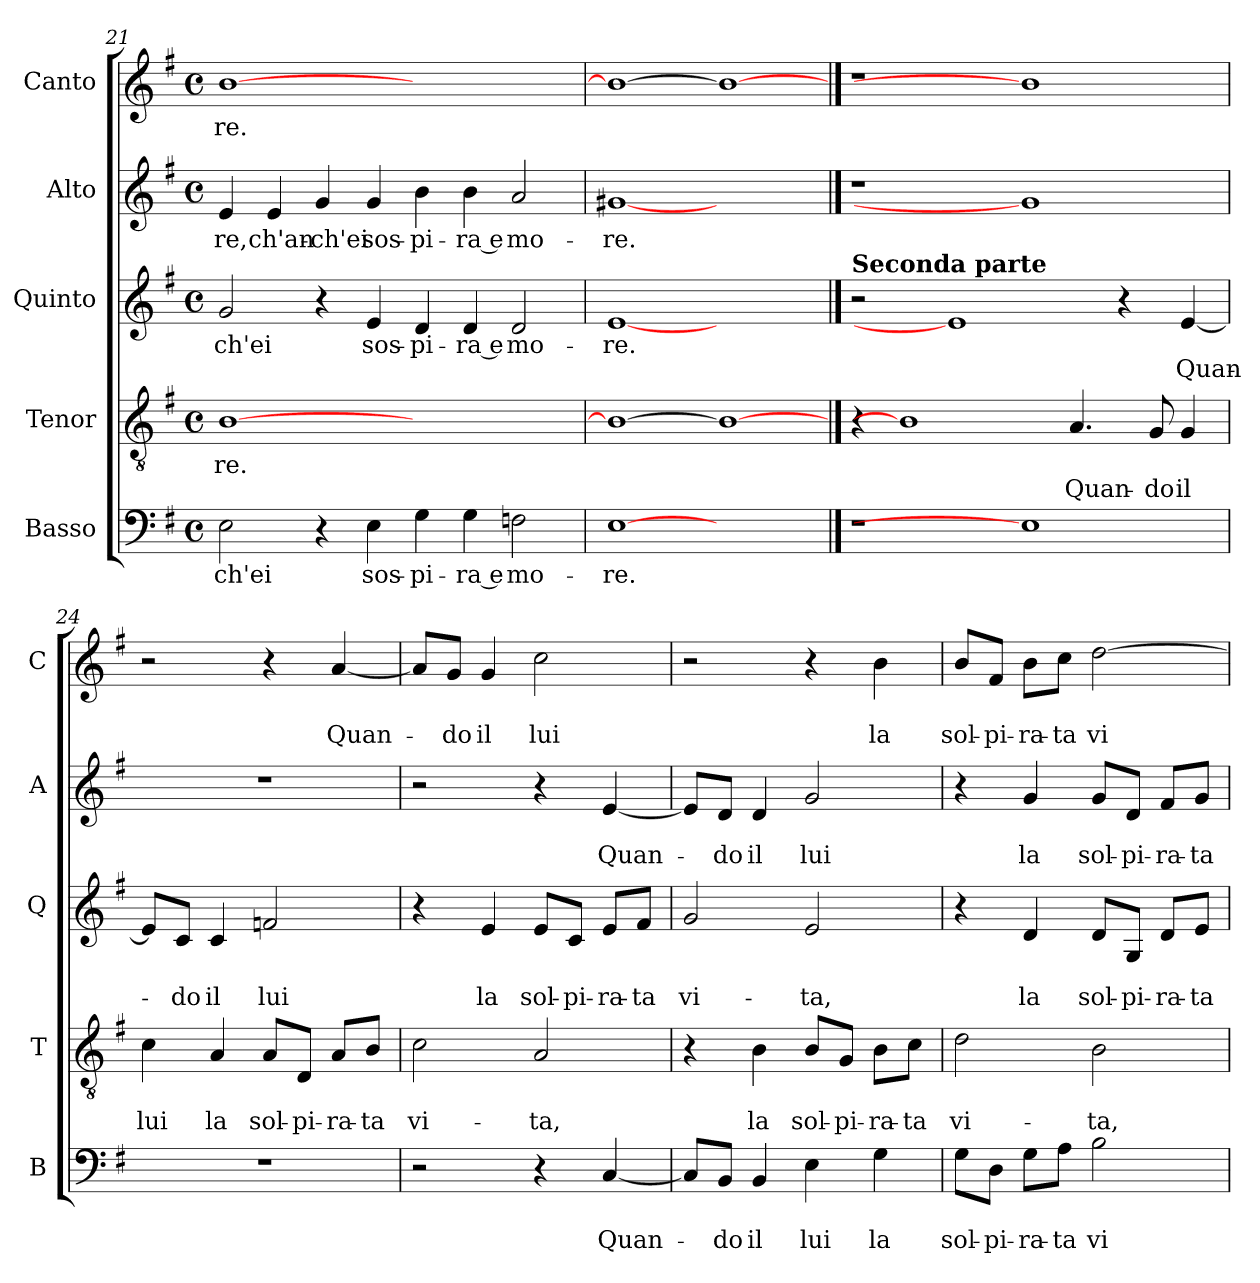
**kern	**text	**text	**kern	**text	**text	**kern	**text	**text	**kern	**text	**text	**kern	**text	**text
*part5	*part5	*part5	*part4	*part4	*part4	*part3	*part3	*part3	*part2	*part2	*part2	*part1	*part1	*part1
*staff5	*staff5	*staff5	*staff4	*staff4	*staff4	*staff3	*staff3	*staff3	*staff2	*staff2	*staff2	*staff1	*staff1	*staff1
*I"Basso	*	*	*I"Tenor	*	*	*I"Quinto	*	*	*I"Alto	*	*	*I"Canto	*	*
*I'B	*	*	*I'T	*	*	*I'Q	*	*	*I'A	*	*	*I'C	*	*
*clefF4	*	*	*clefGv2	*	*	*clefG2	*	*	*clefG2	*	*	*clefG2	*	*
*k[f#]	*	*	*k[f#]	*	*	*k[f#]	*	*	*k[f#]	*	*	*k[f#]	*	*
*G:	*	*	*G:	*	*	*G:	*	*	*G:	*	*	*G:	*	*
*M4/4	*	*	*M4/4	*	*	*M4/4	*	*	*M4/4	*	*	*M4/4	*	*
*met(c)	*	*	*met(c)	*	*	*met(c)	*	*	*met(c)	*	*	*met(c)	*	*
=21	=21	=21	=21	=21	=21	=21	=21	=21	=21	=21	=21	=21	=21	=21
!	!LO:LY:b	!	!	!LO:LY:b	!	!	!LO:LY:b	!	!	!LO:LY:b	!	!	!LO:LY:b	!
2E\	-ch'ei	.	[1B	-re.	.	2g/	-ch'ei	.	4e/	-re,	.	[1b	-re.	.
!	!	!	!	!	!	!	!	!	!	!LO:LY:b	!	!	!	!
.	.	.	.	.	.	.	.	.	4e/	ch'an-	.	.	.	.
!	!	!	!	!	!	!	!	!	!	!LO:LY:b	!	!	!	!
4r	.	.	.	.	.	4r	.	.	4g/	-ch'ei	.	.	.	.
!	!LO:LY:b	!	!	!	!	!	!LO:LY:b	!	!	!LO:LY:b	!	!	!	!
4E\	sos-	.	.	.	.	4e/	sos-	.	4g/	sos-	.	.	.	.
!	!LO:LY:b	!	!	!	!	!	!LO:LY:b	!	!	!LO:LY:b	!	!	!	!
4G\	-pi-	.	1ryy	.	.	4d/	-pi-	.	4b\	-pi-	.	1ryy	.	.
!	!LO:LY:b	!	!	!	!	!	!LO:LY:b	!	!	!LO:LY:b	!	!	!	!
4G\	-ra e	.	.	.	.	4d/	-ra e	.	4b\	-ra e	.	.	.	.
!	!LO:LY:b	!	!	!	!	!	!LO:LY:b	!	!	!LO:LY:b	!	!	!	!
2Fn\	mo-	.	.	.	.	2d/	mo-	.	2a/	mo-	.	.	.	.
=22	=22	=22	=22	=22	=22	=22	=22	=22	=22	=22	=22	=22	=22	=22
!	!LO:LY:b	!	!	!	!	!	!LO:LY:b	!	!	!LO:LY:b	!	!	!	!
[1E	-re.	.	1B_	.	.	[1e	-re.	.	[1g#X	-re.	.	1b_	.	.
1ryy	.	.	1B_	.	.	1ryy	.	.	1ryy	.	.	1b_	.	.
!!LO:PB:g=z
==23	==23	==23	==23	==23	==23	==23	==23	==23	==23	==23	==23	==23	==23	==23
!	!	!	!	!	!	!LO:TX:a:B:t=Seconda parte	!	!	!	!	!	!	!	!
1r	.	.	4r	.	.	2r	.	.	1r	.	.	1r	.	.
.	.	.	1B]	.	.	.	.	.	.	.	.	.	.	.
.	.	.	.	.	.	1e]	.	.	.	.	.	.	.	.
1E]	.	.	.	.	.	.	.	.	1g#]	.	.	1b]	.	.
!	!	!	!	!	!LO:LY:b	!	!	!	!	!	!	!	!	!
.	.	.	4.A/	.	Quan-	.	.	.	.	.	.	.	.	.
.	.	.	.	.	.	4r	.	.	.	.	.	.	.	.
!	!	!	!	!	!LO:LY:b	!	!	!	!	!	!	!	!	!
.	.	.	8G/	.	-do	.	.	.	.	.	.	.	.	.
!	!	!	!	!	!LO:LY:b	!	!	!LO:LY:b	!	!	!	!	!	!
.	.	.	4G/	.	il	[4e/	.	Quan-	.	.	.	.	.	.
=24	=24	=24	=24	=24	=24	=24	=24	=24	=24	=24	=24	=24	=24	=24
!	!	!	!	!	!LO:LY:b	!	!	!	!	!	!	!	!	!
1r	.	.	4c\	.	lui	8e/L]	.	.	1r	.	.	2r	.	.
!	!	!	!	!	!	!	!	!LO:LY:b	!	!	!	!	!	!
.	.	.	.	.	.	8c/J	.	-do	.	.	.	.	.	.
!	!	!	!	!	!LO:LY:b	!	!	!LO:LY:b	!	!	!	!	!	!
.	.	.	4A/	.	la	4c/	.	il	.	.	.	.	.	.
!	!	!	!	!	!LO:LY:b	!	!	!LO:LY:b	!	!	!	!	!	!
.	.	.	8A/L	.	sol-	2fn/	.	lui	.	.	.	4r	.	.
!	!	!	!	!	!LO:LY:b	!	!	!	!	!	!	!	!	!
.	.	.	8D/J	.	-pi-	.	.	.	.	.	.	.	.	.
!	!	!	!	!	!LO:LY:b	!	!	!	!	!	!	!	!	!LO:LY:b
.	.	.	8A/L	.	-ra-	.	.	.	.	.	.	[4a/	.	Quan-
!	!	!	!	!	!LO:LY:b	!	!	!	!	!	!	!	!	!
.	.	.	8B/J	.	-ta	.	.	.	.	.	.	.	.	.
=25	=25	=25	=25	=25	=25	=25	=25	=25	=25	=25	=25	=25	=25	=25
!	!	!	!	!	!LO:LY:b	!	!	!	!	!	!	!	!	!
2r	.	.	2c\	.	vi-	4r	.	.	2r	.	.	8a/L]	.	.
!	!	!	!	!	!	!	!	!	!	!	!	!	!	!LO:LY:b
.	.	.	.	.	.	.	.	.	.	.	.	8g/J	.	-do
!	!	!	!	!	!	!	!	!LO:LY:b	!	!	!	!	!	!LO:LY:b
.	.	.	.	.	.	4e/	.	la	.	.	.	4g/	.	il
!	!	!	!	!	!LO:LY:b	!	!	!LO:LY:b	!	!	!	!	!	!LO:LY:b
4r	.	.	2A/	.	-ta,	8e/L	.	sol-	4r	.	.	2cc\	.	lui
!	!	!	!	!	!	!	!	!LO:LY:b	!	!	!	!	!	!
.	.	.	.	.	.	8c/J	.	-pi-	.	.	.	.	.	.
!	!	!LO:LY:b	!	!	!	!	!	!LO:LY:b	!	!	!LO:LY:b	!	!	!
[4C/	.	Quan-	.	.	.	8e/L	.	-ra-	[4e/	.	Quan-	.	.	.
!	!	!	!	!	!	!	!	!LO:LY:b	!	!	!	!	!	!
.	.	.	.	.	.	8f#/J	.	-ta	.	.	.	.	.	.
!!LO:LB:g=z
=26	=26	=26	=26	=26	=26	=26	=26	=26	=26	=26	=26	=26	=26	=26
!	!	!	!	!	!	!	!	!LO:LY:b	!	!	!	!	!	!
8C/L]	.	.	4r	.	.	2g/	.	vi-	8e/L]	.	.	2r	.	.
!	!	!LO:LY:b	!	!	!	!	!	!	!	!	!LO:LY:b	!	!	!
8BB/J	.	-do	.	.	.	.	.	.	8d/J	.	-do	.	.	.
!	!	!LO:LY:b	!	!	!LO:LY:b	!	!	!	!	!	!LO:LY:b	!	!	!
4BB/	.	il	4B\	.	la	.	.	.	4d/	.	il	.	.	.
!	!	!LO:LY:b	!	!	!LO:LY:b	!	!	!LO:LY:b	!	!	!LO:LY:b	!	!	!
4E\	.	lui	8B/L	.	sol-	2e/	.	-ta,	2g/	.	lui	4r	.	.
!	!	!	!	!	!LO:LY:b	!	!	!	!	!	!	!	!	!
.	.	.	8G/J	.	-pi-	.	.	.	.	.	.	.	.	.
!	!	!LO:LY:b	!	!	!LO:LY:b	!	!	!	!	!	!	!	!	!LO:LY:b
4G\	.	la	8B\L	.	-ra-	.	.	.	.	.	.	4b\	.	la
!	!	!	!	!	!LO:LY:b	!	!	!	!	!	!	!	!	!
.	.	.	8c\J	.	-ta	.	.	.	.	.	.	.	.	.
=27	=27	=27	=27	=27	=27	=27	=27	=27	=27	=27	=27	=27	=27	=27
!	!	!LO:LY:b	!	!	!LO:LY:b	!	!	!	!	!	!	!	!	!LO:LY:b
8G\L	.	sol-	2d\	.	vi-	4r	.	.	4r	.	.	8b/L	.	sol-
!	!	!LO:LY:b	!	!	!	!	!	!	!	!	!	!	!	!LO:LY:b
8D\J	.	-pi-	.	.	.	.	.	.	.	.	.	8f#/J	.	-pi-
!	!	!LO:LY:b	!	!	!	!	!	!LO:LY:b	!	!	!LO:LY:b	!	!	!LO:LY:b
8G\L	.	-ra-	.	.	.	4d/	.	la	4g/	.	la	8b\L	.	-ra-
!	!	!LO:LY:b	!	!	!	!	!	!	!	!	!	!	!	!LO:LY:b
8A\J	.	-ta	.	.	.	.	.	.	.	.	.	8cc\J	.	-ta
!	!	!LO:LY:b	!	!	!LO:LY:b	!	!	!LO:LY:b	!	!	!LO:LY:b	!	!	!LO:LY:b
2B\	.	vi-	2B\	.	-ta,	8d/L	.	sol-	8g/L	.	sol-	[2dd\	.	vi-
!	!	!	!	!	!	!	!	!LO:LY:b	!	!	!LO:LY:b	!	!	!
.	.	.	.	.	.	8G/J	.	-pi-	8d/J	.	-pi-	.	.	.
!	!	!	!	!	!	!	!	!LO:LY:b	!	!	!LO:LY:b	!	!	!
.	.	.	.	.	.	8d/L	.	-ra-	8f#/L	.	-ra-	.	.	.
!	!	!	!	!	!	!	!	!LO:LY:b	!	!	!LO:LY:b	!	!	!
.	.	.	.	.	.	8e/J	.	-ta	8g/J	.	-ta	.	.	.
=	=	=	=	=	=	=	=	=	=	=	=	=	=	=
*-	*-	*-	*-	*-	*-	*-	*-	*-	*-	*-	*-	*-	*-	*-
